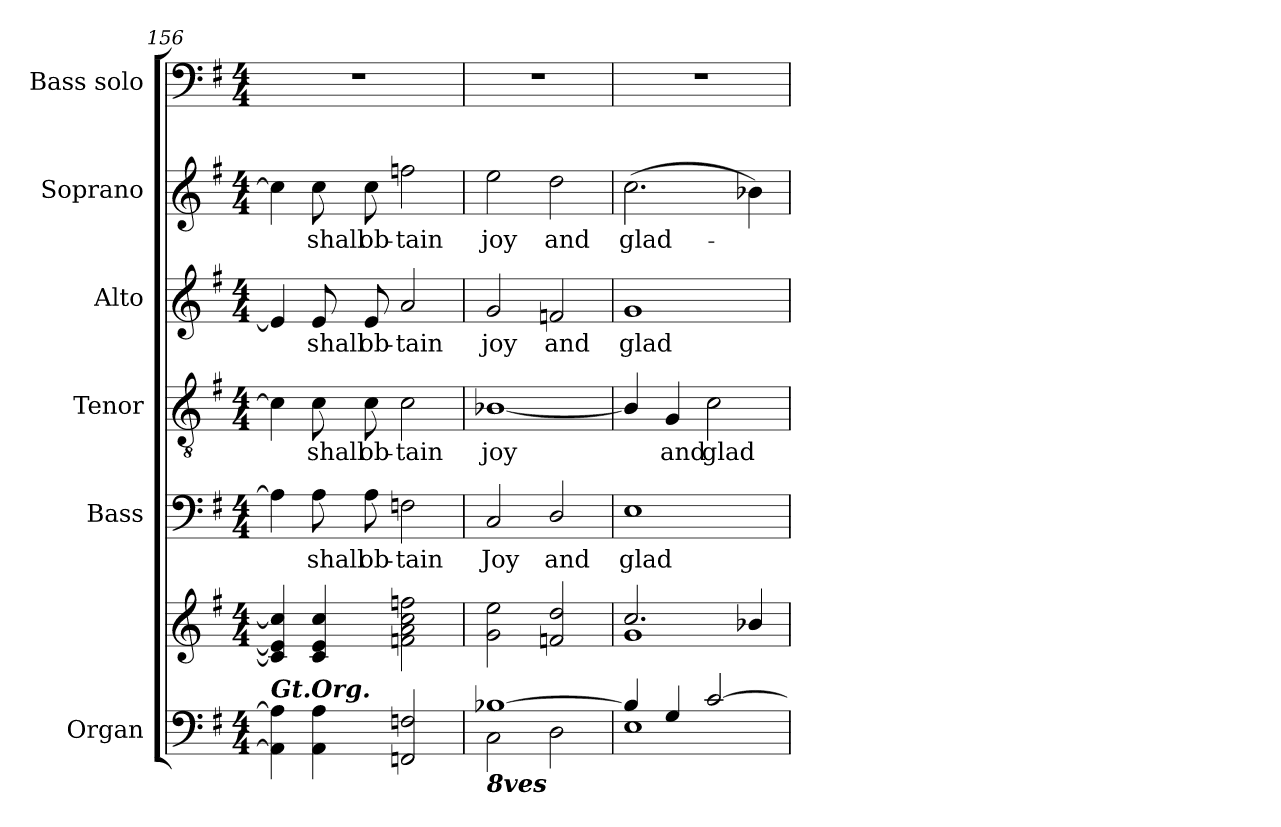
**kern	**kern	**kern	**text	**kern	**text	**kern	**text	**kern	**text	**kern
*part6	*part6	*part5	*part5	*part4	*part4	*part3	*part3	*part2	*part2	*part1
*staff7	*staff6	*staff5	*staff5	*staff4	*staff4	*staff3	*staff3	*staff2	*staff2	*staff1
*I"Organ	*	*I"Bass	*	*I"Tenor	*	*I"Alto	*	*I"Soprano	*	*I"Bass solo
*	*	*I'B	*	*I'T	*	*I'A	*	*I'S	*	*I'B
!!LO:LB:g=z
*clefF4	*clefG2	*clefF4	*	*clefGv2	*	*clefG2	*	*clefG2	*	*clefF4
*k[f#]	*k[f#]	*k[f#]	*	*k[f#]	*	*k[f#]	*	*k[f#]	*	*k[f#]
*G:	*G:	*G:	*	*G:	*	*G:	*	*G:	*	*G:
*M4/4	*M4/4	*M4/4	*	*M4/4	*	*M4/4	*	*M4/4	*	*M4/4
=156	=156	=156	=156	=156	=156	=156	=156	=156	=156	=156
*^	*^	*	*	*	*	*	*	*	*	*
!LO:TX:a:Bi:t=Gt.Org.	!	!	!	!	!	!	!	!	!	!	!	!
4AA\] 4A\]	2ryy	4c/] 4e/] 4cc/]	2ryy	4A]	.	4c]	.	4e]	.	4cc]	.	1r
!	!	!	!	!	!LO:LY:b	!	!LO:LY:b	!	!LO:LY:b	!	!LO:LY:b	!
4AA\ 4A\	.	4c/ 4e/ 4cc/	.	8A	shall	8c	shall	8e	shall	8cc	shall	.
!	!	!	!	!	!LO:LY:b	!	!LO:LY:b	!	!LO:LY:b	!	!LO:LY:b	!
.	.	.	.	8A	ob-	8c	ob-	8e	ob-	8cc	ob-	.
!	!	!	!	!	!LO:LY:b	!	!LO:LY:b	!	!LO:LY:b	!	!LO:LY:b	!
2FFn/ 2Fn/	2ryy	2fn\ 2a\ 2cc\ 2ffn\	2ryy	2Fn	-tain	2c	-tain	2a	-tain	2ffn	-tain	.
=157	=157	=157	=157	=157	=157	=157	=157	=157	=157	=157	=157	=157
!LO:TX:b:Bi:t=8ves	!	!	!	!	!	!	!	!	!	!	!	!
!	!	!	!	!	!LO:LY:b	!	!LO:LY:b	!	!LO:LY:b	!	!LO:LY:b	!
[1B-X/	2C\	2g\ 2ee\	2ryy	2C	Joy	[1B-X/	joy	2g	joy	2ee	joy	1r
!	!	!	!	!	!LO:LY:b	!	!	!	!LO:LY:b	!	!LO:LY:b	!
.	2D\	2fn/ 2dd/	2ryy	2D/	and	.	.	2fn	and	2dd	and	.
=158	=158	=158	=158	=158	=158	=158	=158	=158	=158	=158	=158	=158
!	!	!	!	!	!LO:LY:b	!	!	!	!LO:LY:b	!	!LO:LY:b	!
4B-/]	1E\	2.cc/	1g\	1E	glad-	4B-/]	.	1g	glad-	(>2.cc	glad-	1r
!	!	!	!	!	!	!	!LO:LY:b	!	!	!	!	!
4G/	.	.	.	.	.	4G	and	.	.	.	.	.
!	!	!	!	!	!	!	!LO:LY:b	!	!	!	!	!
[2c/	.	.	.	.	.	2c	glad-	.	.	.	.	.
.	.	4b-X/	.	.	.	.	.	.	.	4b-X)	.	.
*v	*v	*	*	*	*	*	*	*	*	*	*	*
*	*v	*v	*	*	*	*	*	*	*	*	*
=	=	=	=	=	=	=	=	=	=	=
*-	*-	*-	*-	*-	*-	*-	*-	*-	*-	*-
